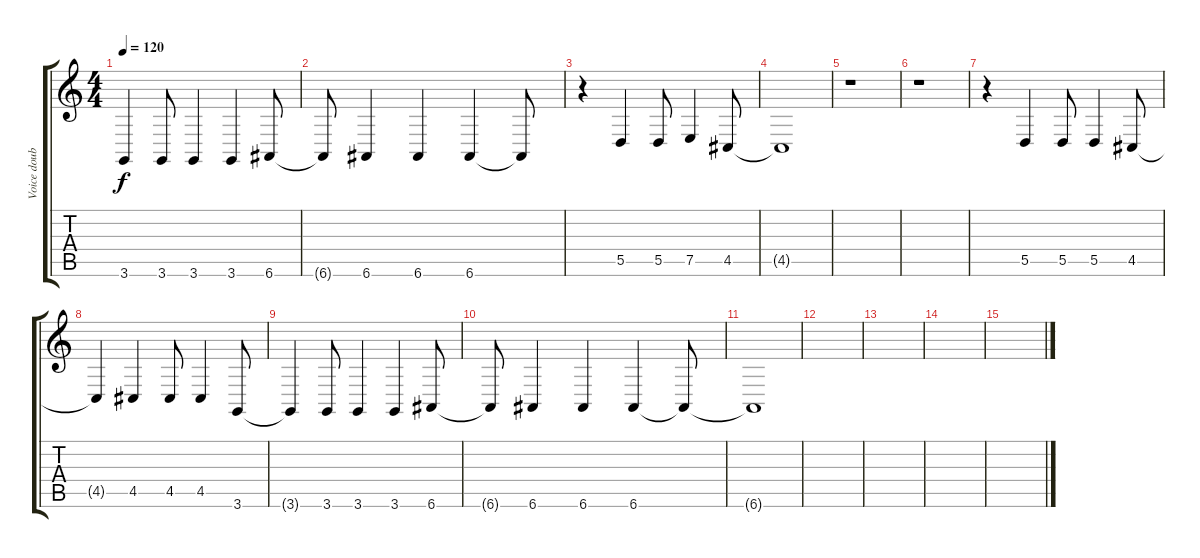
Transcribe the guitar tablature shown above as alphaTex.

\track ("Voice doublage" "Voice doub") {instrument tuba}
\staff {score tabs}
\tuning (E4 B3 G3 D3 A2 E2) {hide}
\ts (4 4)
\tempo 120
\clef g2
\ks c
3.6{t}.4{dy f} 3.6.8 3.6.4 3.6.4 6.6.8 |
6.6{t}.8 6.6.4 6.6.4 6.6.4 6.6{t}.8 |
r.4 5.5.4 5.5.8 7.5.4 4.5.8 |
4.5{t}.1 |
r.1 |
r.1 |
r.4 5.5.4 5.5.8 5.5.4 4.5.8 |
4.5{t}.4 4.5.4 4.5.8 4.5.4 3.6.8 |
3.6{t}.4 3.6.8 3.6.4 3.6.4 6.6.8 |
6.6{t}.8 6.6.4 6.6.4 6.6.4 6.6{t}.8 |
6.6{t}.1 |
|
|
|
\section ("" "")
